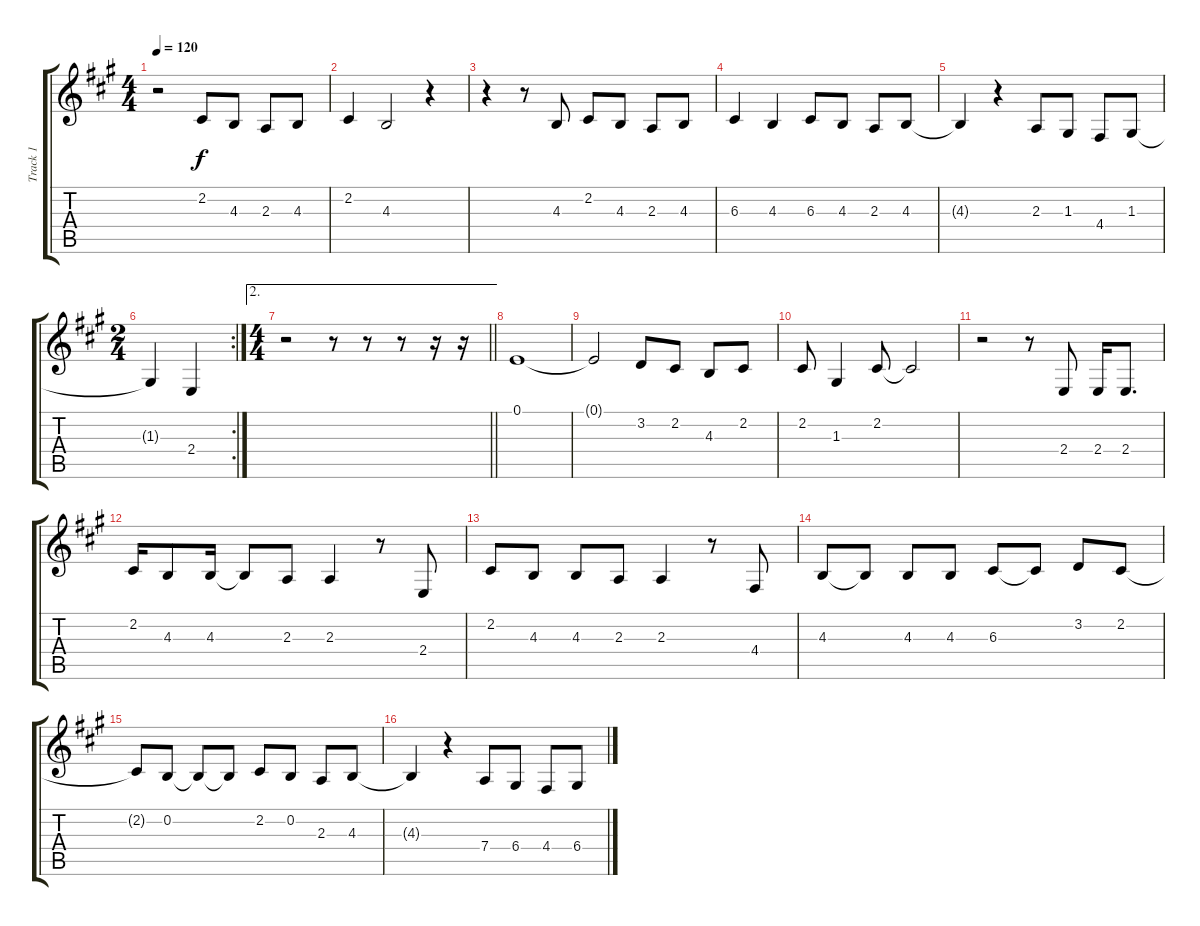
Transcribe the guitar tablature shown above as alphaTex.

\track ("Track 1" "Track 1") {instrument tenorsax}
\staff {score tabs}
\tuning (E4 B3 G3 D3 A2 E2) {hide}
\ts (4 4)
\tempo 120
\clef g2
\ks a
r.2{dy f} 2.2.8 4.3.8 2.3.8 4.3.8 |
2.2.4 4.3.2 r.4 |
r.4 r.8 4.3.8 2.2.8 4.3.8 2.3.8 4.3.8 |
6.3.4 4.3.4 6.3.8 4.3.8 2.3.8 4.3.8 |
4.3{t}.4 r.4 2.3.8 1.3.8 4.4.8 1.3.8 |
\rc 2
\ts (2 4)
1.3{t}.4 2.4.4 |
\ae 2
\ts (4 4)
\barLineRight lightlight
r.2 r.8 r.8 r.8 r.16 r.16 |
0.1.1 |
0.1{t}.2 3.2.8 2.2.8 4.3.8 2.2.8 |
2.2.8 1.3.4 2.2.8 2.2{t}.2 |
r.2 r.8 2.4.8 2.4.16 2.4.8{d} |
2.2.16 4.3.8 4.3.16 4.3{t}.8 2.3.8 2.3.4 r.8 2.4.8 |
2.2.8 4.3.8 4.3.8 2.3.8 2.3.4 r.8 4.4.8 |
4.3.8 4.3{t}.8 4.3.8 4.3.8 6.3.8 6.3{t}.8 3.2.8 2.2.8 |
2.2{t}.8 0.2.8 0.2{t}.8 0.2{t}.8 2.2.8 0.2.8 2.3.8 4.3.8 |
4.3{t}.4 r.4 7.4.8 6.4.8 4.4.8 6.4.8
